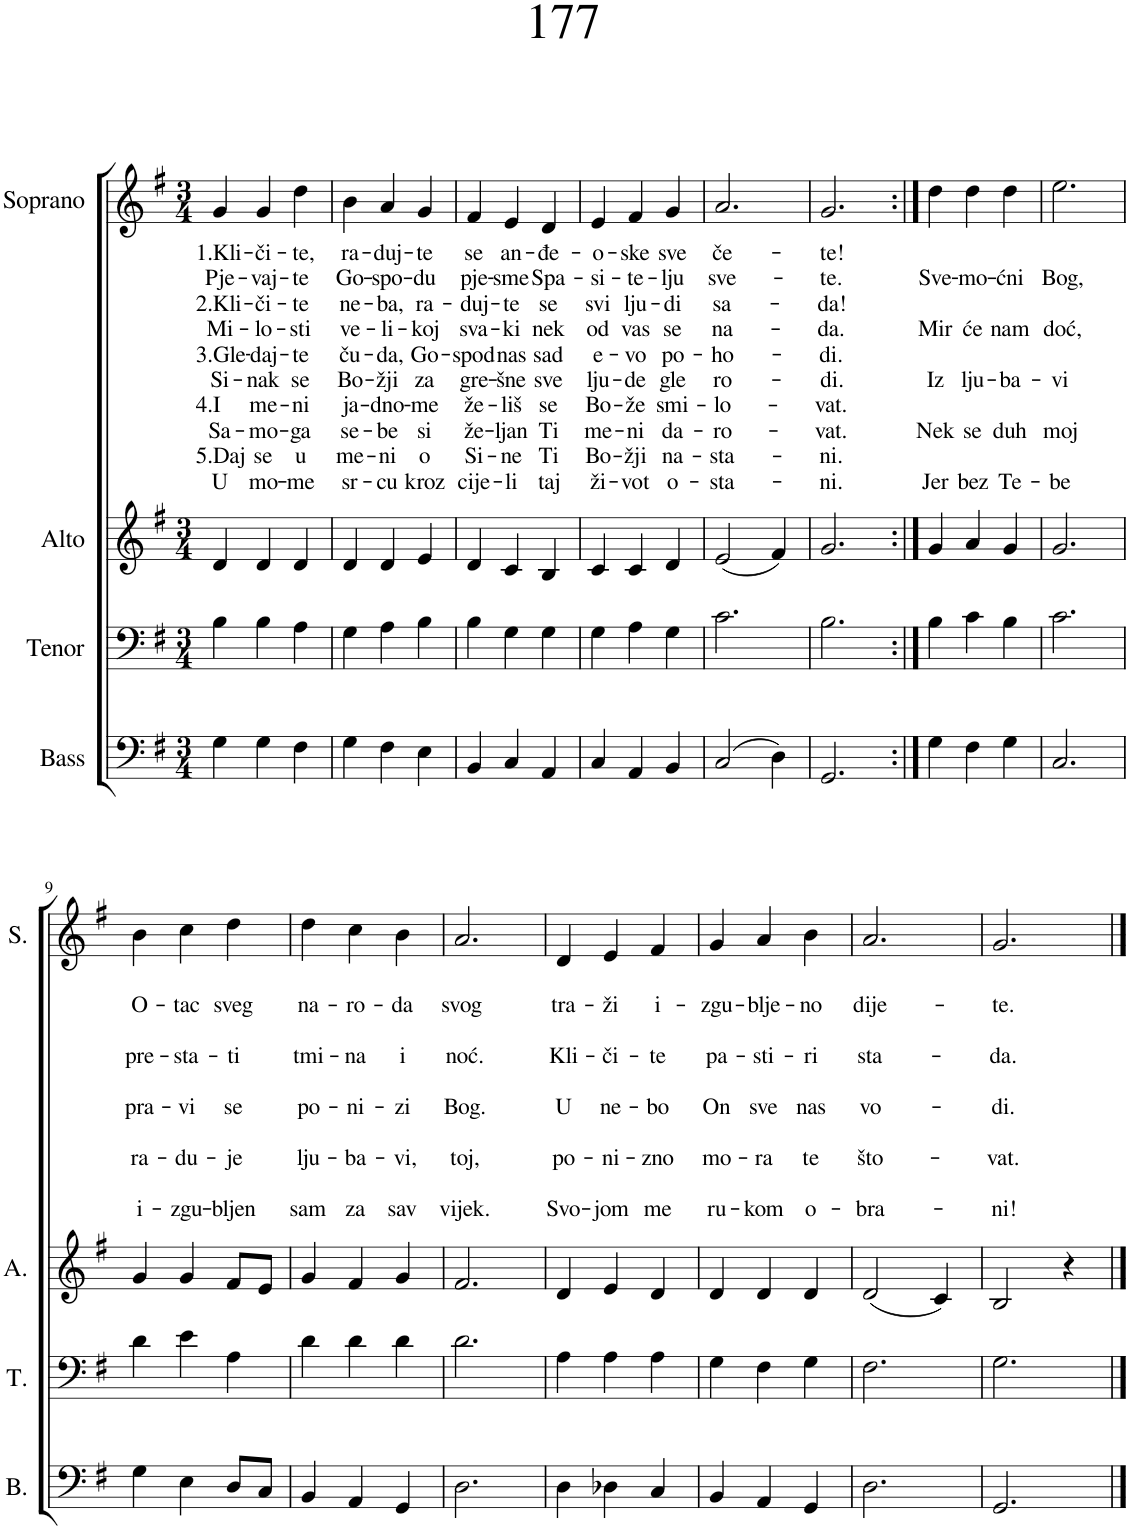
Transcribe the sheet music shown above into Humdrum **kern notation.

**kern	**kern	**kern	**kern	**text	**text	**text	**text	**text	**text	**text	**text	**text	**text
*part4	*part3	*part2	*part1	*part1	*part1	*part1	*part1	*part1	*part1	*part1	*part1	*part1	*part1
*staff4	*staff3	*staff2	*staff1	*staff1	*staff1	*staff1	*staff1	*staff1	*staff1	*staff1	*staff1	*staff1	*staff1
*I"Bass	*I"Tenor	*I"Alto	*I"Soprano	*	*	*	*	*	*	*	*	*	*
*I'B.	*I'T.	*I'A.	*I'S.	*	*	*	*	*	*	*	*	*	*
*clefF4	*clefF4	*clefG2	*clefG2	*	*	*	*	*	*	*	*	*	*
*k[f#]	*k[f#]	*k[f#]	*k[f#]	*	*	*	*	*	*	*	*	*	*
*M3/4	*M3/4	*M3/4	*M3/4	*	*	*	*	*	*	*	*	*	*
=1	=1	=1	=1	=1	=1	=1	=1	=1	=1	=1	=1	=1	=1
!	!	!	!	!LO:LY:b	!LO:LY:b	!LO:LY:b	!LO:LY:b	!LO:LY:b	!LO:LY:b	!LO:LY:b	!LO:LY:b	!LO:LY:b	!LO:LY:b
4G\	4B\	4d/	4g/	1.Kli-	Pje-	2.Kli-	Mi-	3.Gle-	Si-	4.I	Sa-	5.Daj	U
!	!	!	!	!LO:LY:b	!LO:LY:b	!LO:LY:b	!LO:LY:b	!LO:LY:b	!LO:LY:b	!LO:LY:b	!LO:LY:b	!LO:LY:b	!LO:LY:b
4G\	4B\	4d/	4g/	-či-	-vaj-	-či-	-lo-	-daj-	-nak	me-	-mo-	se	mo-
!	!	!	!	!LO:LY:b	!LO:LY:b	!LO:LY:b	!LO:LY:b	!LO:LY:b	!LO:LY:b	!LO:LY:b	!LO:LY:b	!LO:LY:b	!LO:LY:b
4F#\	4A\	4d/	4dd\	-te,	-te	-te	-sti	-te	se	-ni	-ga	u	-me
=2	=2	=2	=2	=2	=2	=2	=2	=2	=2	=2	=2	=2	=2
!	!	!	!	!LO:LY:b	!LO:LY:b	!LO:LY:b	!LO:LY:b	!LO:LY:b	!LO:LY:b	!LO:LY:b	!LO:LY:b	!LO:LY:b	!LO:LY:b
4G\	4G\	4d/	4b\	ra-	Go-	ne-	ve-	ču-	Bo-	ja-	se-	me-	sr-
!	!	!	!	!LO:LY:b	!LO:LY:b	!LO:LY:b	!LO:LY:b	!LO:LY:b	!LO:LY:b	!LO:LY:b	!LO:LY:b	!LO:LY:b	!LO:LY:b
4F#\	4A\	4d/	4a/	-duj-	-spo-	-ba,	-li-	-da,	-žji	-dno-	-be	-ni	-cu
!	!	!	!	!LO:LY:b	!LO:LY:b	!LO:LY:b	!LO:LY:b	!LO:LY:b	!LO:LY:b	!LO:LY:b	!LO:LY:b	!LO:LY:b	!LO:LY:b
4E\	4B\	4e/	4g/	-te	-du	ra-	-koj	Go-	za	-me	si	o	kroz
=3	=3	=3	=3	=3	=3	=3	=3	=3	=3	=3	=3	=3	=3
!	!	!	!	!LO:LY:b	!LO:LY:b	!LO:LY:b	!LO:LY:b	!LO:LY:b	!LO:LY:b	!LO:LY:b	!LO:LY:b	!LO:LY:b	!LO:LY:b
4BB/	4B\	4d/	4f#/	se	pje-	-duj-	sva-	-spod	gre-	že-	že-	Si-	cije-
!	!	!	!	!LO:LY:b	!LO:LY:b	!LO:LY:b	!LO:LY:b	!LO:LY:b	!LO:LY:b	!LO:LY:b	!LO:LY:b	!LO:LY:b	!LO:LY:b
4C/	4G\	4c/	4e/	an-	-sme	-te	-ki	nas	-šne	-liš	-ljan	-ne	-li
!	!	!	!	!LO:LY:b	!LO:LY:b	!LO:LY:b	!LO:LY:b	!LO:LY:b	!LO:LY:b	!LO:LY:b	!LO:LY:b	!LO:LY:b	!LO:LY:b
4AA/	4G\	4B/	4d/	-đe-	Spa-	se	nek	sad	sve	se	Ti	Ti	taj
=4	=4	=4	=4	=4	=4	=4	=4	=4	=4	=4	=4	=4	=4
!	!	!	!	!LO:LY:b	!LO:LY:b	!LO:LY:b	!LO:LY:b	!LO:LY:b	!LO:LY:b	!LO:LY:b	!LO:LY:b	!LO:LY:b	!LO:LY:b
4C/	4G\	4c/	4e/	-o-	-si-	svi	od	e-	lju-	Bo-	me-	Bo-	ži-
!	!	!	!	!LO:LY:b	!LO:LY:b	!LO:LY:b	!LO:LY:b	!LO:LY:b	!LO:LY:b	!LO:LY:b	!LO:LY:b	!LO:LY:b	!LO:LY:b
4AA/	4A\	4c/	4f#/	-ske	-te-	lju-	vas	-vo	-de	-že	-ni	-žji	-vot
!	!	!	!	!LO:LY:b	!LO:LY:b	!LO:LY:b	!LO:LY:b	!LO:LY:b	!LO:LY:b	!LO:LY:b	!LO:LY:b	!LO:LY:b	!LO:LY:b
4BB/	4G\	4d/	4g/	sve	-lju	-di	se	po-	gle	smi-	da-	na-	o-
=5	=5	=5	=5	=5	=5	=5	=5	=5	=5	=5	=5	=5	=5
!	!	!	!	!LO:LY:b	!LO:LY:b	!LO:LY:b	!LO:LY:b	!LO:LY:b	!LO:LY:b	!LO:LY:b	!LO:LY:b	!LO:LY:b	!LO:LY:b
(2C/	2.c\	(2e/	2.a/	če-	sve-	sa-	na-	-ho-	ro-	-lo-	-ro-	-sta-	-sta-
4D\)	.	4f#/)	.	.	.	.	.	.	.	.	.	.	.
=6	=6	=6	=6	=6	=6	=6	=6	=6	=6	=6	=6	=6	=6
!	!	!	!	!LO:LY:b	!LO:LY:b	!LO:LY:b	!LO:LY:b	!LO:LY:b	!LO:LY:b	!LO:LY:b	!LO:LY:b	!LO:LY:b	!LO:LY:b
2.GG/	2.B\	2.g/	2.g/	-te!	-te.	-da!	-da.	-di.	-di.	-vat.	-vat.	-ni.	-ni.
=7:|!	=7:|!	=7:|!	=7:|!	=7:|!	=7:|!	=7:|!	=7:|!	=7:|!	=7:|!	=7:|!	=7:|!	=7:|!	=7:|!
!	!	!	!	!	!LO:LY:b	!	!LO:LY:b	!	!LO:LY:b	!	!LO:LY:b	!	!LO:LY:b
4G\	4B\	4g/	4dd\	.	Sve-	.	Mir	.	Iz	.	Nek	.	Jer
!	!	!	!	!	!LO:LY:b	!	!LO:LY:b	!	!LO:LY:b	!	!LO:LY:b	!	!LO:LY:b
4F#\	4c\	4a/	4dd\	.	-mo-	.	će	.	lju-	.	se	.	bez
!	!	!	!	!	!LO:LY:b	!	!LO:LY:b	!	!LO:LY:b	!	!LO:LY:b	!	!LO:LY:b
4G\	4B\	4g/	4dd\	.	-ćni	.	nam	.	-ba-	.	duh	.	Te-
=8	=8	=8	=8	=8	=8	=8	=8	=8	=8	=8	=8	=8	=8
!	!	!	!	!	!LO:LY:b	!	!LO:LY:b	!	!LO:LY:b	!	!LO:LY:b	!	!LO:LY:b
2.C/	2.c\	2.g/	2.ee\	.	Bog,	.	doć,	.	-vi	.	moj	.	-be
!!LO:LB:g=z
=9	=9	=9	=9	=9	=9	=9	=9	=9	=9	=9	=9	=9	=9
!	!	!	!	!	!LO:LY:b	!	!LO:LY:b	!	!LO:LY:b	!	!LO:LY:b	!	!LO:LY:b
4G\	4d\	4g/	4b\	.	O-	.	pre-	.	pra-	.	ra-	.	i-
!	!	!	!	!	!LO:LY:b	!	!LO:LY:b	!	!LO:LY:b	!	!LO:LY:b	!	!LO:LY:b
4E\	4e\	4g/	4cc\	.	-tac	.	-sta-	.	-vi	.	-du-	.	-zgu-
!	!	!	!	!	!LO:LY:b	!	!LO:LY:b	!	!LO:LY:b	!	!LO:LY:b	!	!LO:LY:b
8D/L	4A\	8f#/L	4dd\	.	sveg	.	-ti	.	se	.	-je	.	-bljen
8C/J	.	8e/J	.	.	.	.	.	.	.	.	.	.	.
=10	=10	=10	=10	=10	=10	=10	=10	=10	=10	=10	=10	=10	=10
!	!	!	!	!	!LO:LY:b	!	!LO:LY:b	!	!LO:LY:b	!	!LO:LY:b	!	!LO:LY:b
4BB/	4d\	4g/	4dd\	.	na-	.	tmi-	.	po-	.	lju-	.	sam
!	!	!	!	!	!LO:LY:b	!	!LO:LY:b	!	!LO:LY:b	!	!LO:LY:b	!	!LO:LY:b
4AA/	4d\	4f#/	4cc\	.	-ro-	.	-na	.	-ni-	.	-ba-	.	za
!	!	!	!	!	!LO:LY:b	!	!LO:LY:b	!	!LO:LY:b	!	!LO:LY:b	!	!LO:LY:b
4GG/	4d\	4g/	4b\	.	-da	.	i	.	-zi	.	-vi,	.	sav
=11	=11	=11	=11	=11	=11	=11	=11	=11	=11	=11	=11	=11	=11
!	!	!	!	!	!LO:LY:b	!	!LO:LY:b	!	!LO:LY:b	!	!LO:LY:b	!	!LO:LY:b
2.D\	2.d\	2.f#/	2.a/	.	svog	.	noć.	.	Bog.	.	toj,	.	vijek.
=12	=12	=12	=12	=12	=12	=12	=12	=12	=12	=12	=12	=12	=12
!	!	!	!	!	!LO:LY:b	!	!LO:LY:b	!	!LO:LY:b	!	!LO:LY:b	!	!LO:LY:b
4D\	4A\	4d/	4d/	.	tra-	.	Kli-	.	U	.	po-	.	Svo-
!	!	!	!	!	!LO:LY:b	!	!LO:LY:b	!	!LO:LY:b	!	!LO:LY:b	!	!LO:LY:b
4D-X\	4A\	4e/	4e/	.	-ži	.	-či-	.	ne-	.	-ni-	.	-jom
!	!	!	!	!	!LO:LY:b	!	!LO:LY:b	!	!LO:LY:b	!	!LO:LY:b	!	!LO:LY:b
4C/	4A\	4d/	4f#/	.	i-	.	-te	.	-bo	.	-zno	.	me
=13	=13	=13	=13	=13	=13	=13	=13	=13	=13	=13	=13	=13	=13
!	!	!	!	!	!LO:LY:b	!	!LO:LY:b	!	!LO:LY:b	!	!LO:LY:b	!	!LO:LY:b
4BB/	4G\	4d/	4g/	.	-zgu-	.	pa-	.	On	.	mo-	.	ru-
!	!	!	!	!	!LO:LY:b	!	!LO:LY:b	!	!LO:LY:b	!	!LO:LY:b	!	!LO:LY:b
4AA/	4F#\	4d/	4a/	.	-blje-	.	-sti-	.	sve	.	-ra	.	-kom
!	!	!	!	!	!LO:LY:b	!	!LO:LY:b	!	!LO:LY:b	!	!LO:LY:b	!	!LO:LY:b
4GG/	4G\	4d/	4b\	.	-no	.	-ri	.	nas	.	te	.	o-
=14	=14	=14	=14	=14	=14	=14	=14	=14	=14	=14	=14	=14	=14
!	!	!	!	!	!LO:LY:b	!	!LO:LY:b	!	!LO:LY:b	!	!LO:LY:b	!	!LO:LY:b
2.D\	2.F#\	(2d/	2.a/	.	dije-	.	sta-	.	vo-	.	što-	.	-bra-
.	.	4c/)	.	.	.	.	.	.	.	.	.	.	.
=15	=15	=15	=15	=15	=15	=15	=15	=15	=15	=15	=15	=15	=15
!	!	!	!	!	!LO:LY:b	!	!LO:LY:b	!	!LO:LY:b	!	!LO:LY:b	!	!LO:LY:b
2.GG/	2.G\	2B/	2.g/	.	-te.	.	-da.	.	-di.	.	-vat.	.	-ni!
.	.	4r	.	.	.	.	.	.	.	.	.	.	.
==	==	==	==	==	==	==	==	==	==	==	==	==	==
*-	*-	*-	*-	*-	*-	*-	*-	*-	*-	*-	*-	*-	*-
